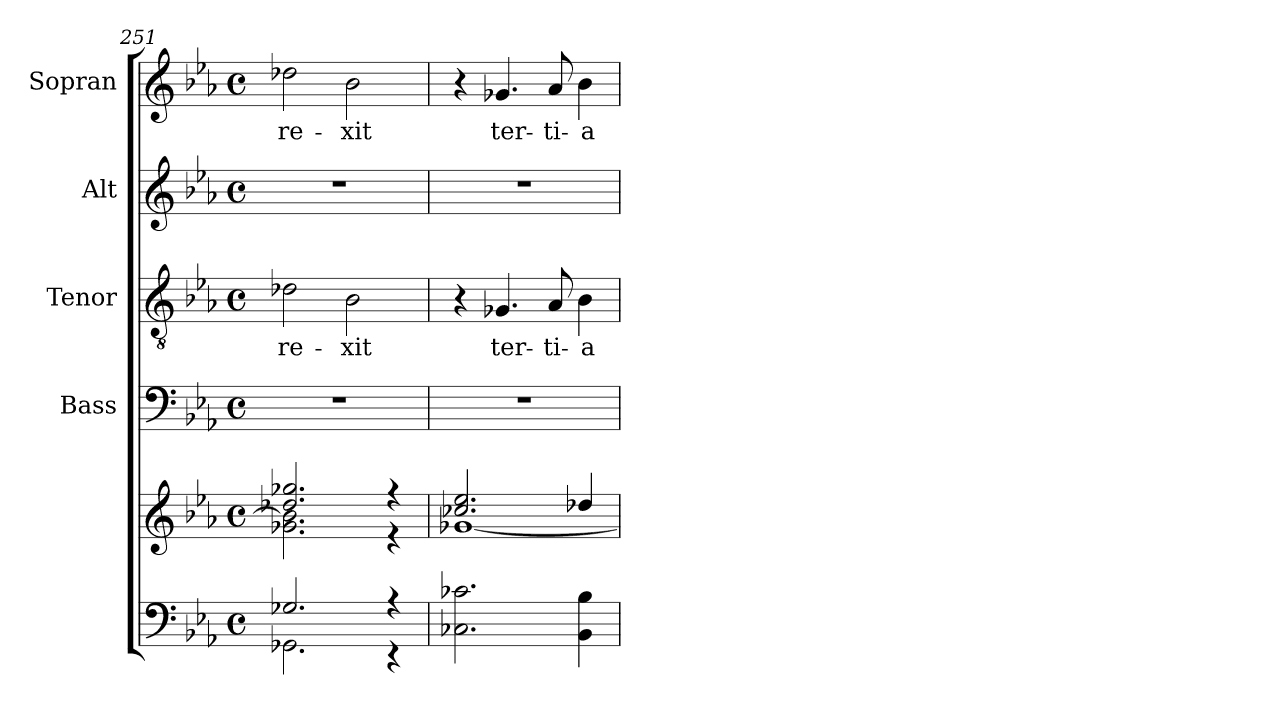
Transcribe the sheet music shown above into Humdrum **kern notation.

**kern	**kern	**kern	**kern	**text	**kern	**kern	**text
*part5	*part5	*part4	*part3	*part3	*part2	*part1	*part1
*staff6	*staff5	*staff4	*staff3	*staff3	*staff2	*staff1	*staff1
*	*	*I"Bass	*I"Tenor	*	*I"Alt	*I"Sopran	*
*	*	*I'B.	*I'T.	*	*I'A.	*I'S.	*
*clefF4	*clefG2	*clefF4	*clefGv2	*	*clefG2	*clefG2	*
*k[b-e-a-]	*k[b-e-a-]	*k[b-e-a-]	*k[b-e-a-]	*	*k[b-e-a-]	*k[b-e-a-]	*
*E-:	*E-:	*E-:	*E-:	*	*E-:	*E-:	*
*M4/4	*M4/4	*M4/4	*M4/4	*	*M4/4	*M4/4	*
*met(c)	*met(c)	*met(c)	*met(c)	*	*met(c)	*met(c)	*
=251	=251	=251	=251	=251	=251	=251	=251
*^	*^	*	*	*	*	*	*
!	!	!	!	!	!	!LO:LY:b	!	!	!LO:LY:b
2.G-X/	2.GG-X\	2.dd-X/ 2.gg-X/	2.g-X\ 2.b-\]	1r	2d-X\	-re-	1r	2dd-X\	-re-
!	!	!	!	!	!	!LO:LY:b	!	!	!LO:LY:b
.	.	.	.	.	2B-\	-xit	.	2b-\	-xit
4r	4r	4r	4r	.	.	.	.	.	.
!!LO:LB:g=z
=252	=252	=252	=252	=252	=252	=252	=252	=252	=252
!LO:TX:b:Bi:t=Man.	!	!	!	!	!	!	!	!	!
*v	*v	*	*	*	*	*	*	*	*
2.C-X\ 2.c-X\	2.cc-X/ 2.ee-/	[<1g-X	1r	4r	.	1r	4r	.
!	!	!	!	!	!LO:LY:b	!	!	!LO:LY:b
.	.	.	.	4.G-X/	ter-	.	4.g-X/	ter-
!	!	!	!	!	!LO:LY:b	!	!	!LO:LY:b
.	.	.	.	8A-/	-ti-	.	8a-/	-ti-
!	!	!	!	!	!LO:LY:b	!	!	!LO:LY:b
4BB-\ 4B-\	4dd-X/	.	.	4B-\	-a	.	4b-\	-a
*	*v	*v	*	*	*	*	*	*
=	=	=	=	=	=	=	=
*-	*-	*-	*-	*-	*-	*-	*-
